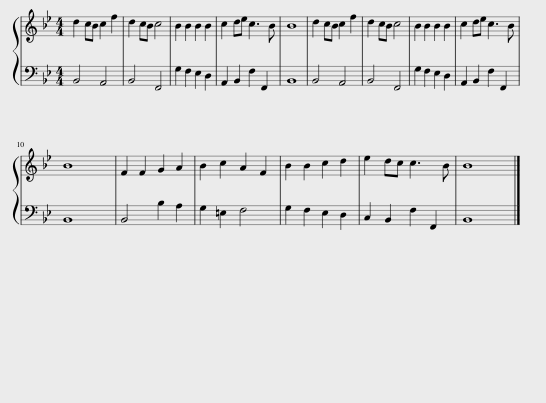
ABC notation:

X:1
%%score { 1 | 2 }
L:1/8
M:4/4
I:linebreak $
K:Bb
V:1 treble
V:2 bass
V:1
 d2 cB c2 f2 | d2 cB c4 | B2 B2 B2 B2 | c2 de c3 B | B8 | %5
 d2 cB c2 f2 | d2 cB c4 | B2 B2 B2 B2 | c2 de c3 B |$ B8 | %10
 F2 F2 G2 A2 | B2 c2 A2 F2 | B2 B2 c2 d2 | e2 dc c3 B | B8 |] %15
V:2
 B,,4 A,,4 | B,,4 F,,4 | G,2 F,2 E,2 D,2 | A,,2 B,,2 F,2 F,,2 | B,,8 | %5
 B,,4 A,,4 | B,,4 F,,4 | G,2 F,2 E,2 D,2 | A,,2 B,,2 F,2 F,,2 |$ B,,8 | %10
 B,,4 B,2 A,2 | G,2 =E,2 F,4 | G,2 F,2 E,2 D,2 | C,2 B,,2 F,2 F,,2 | B,,8 |] %15
